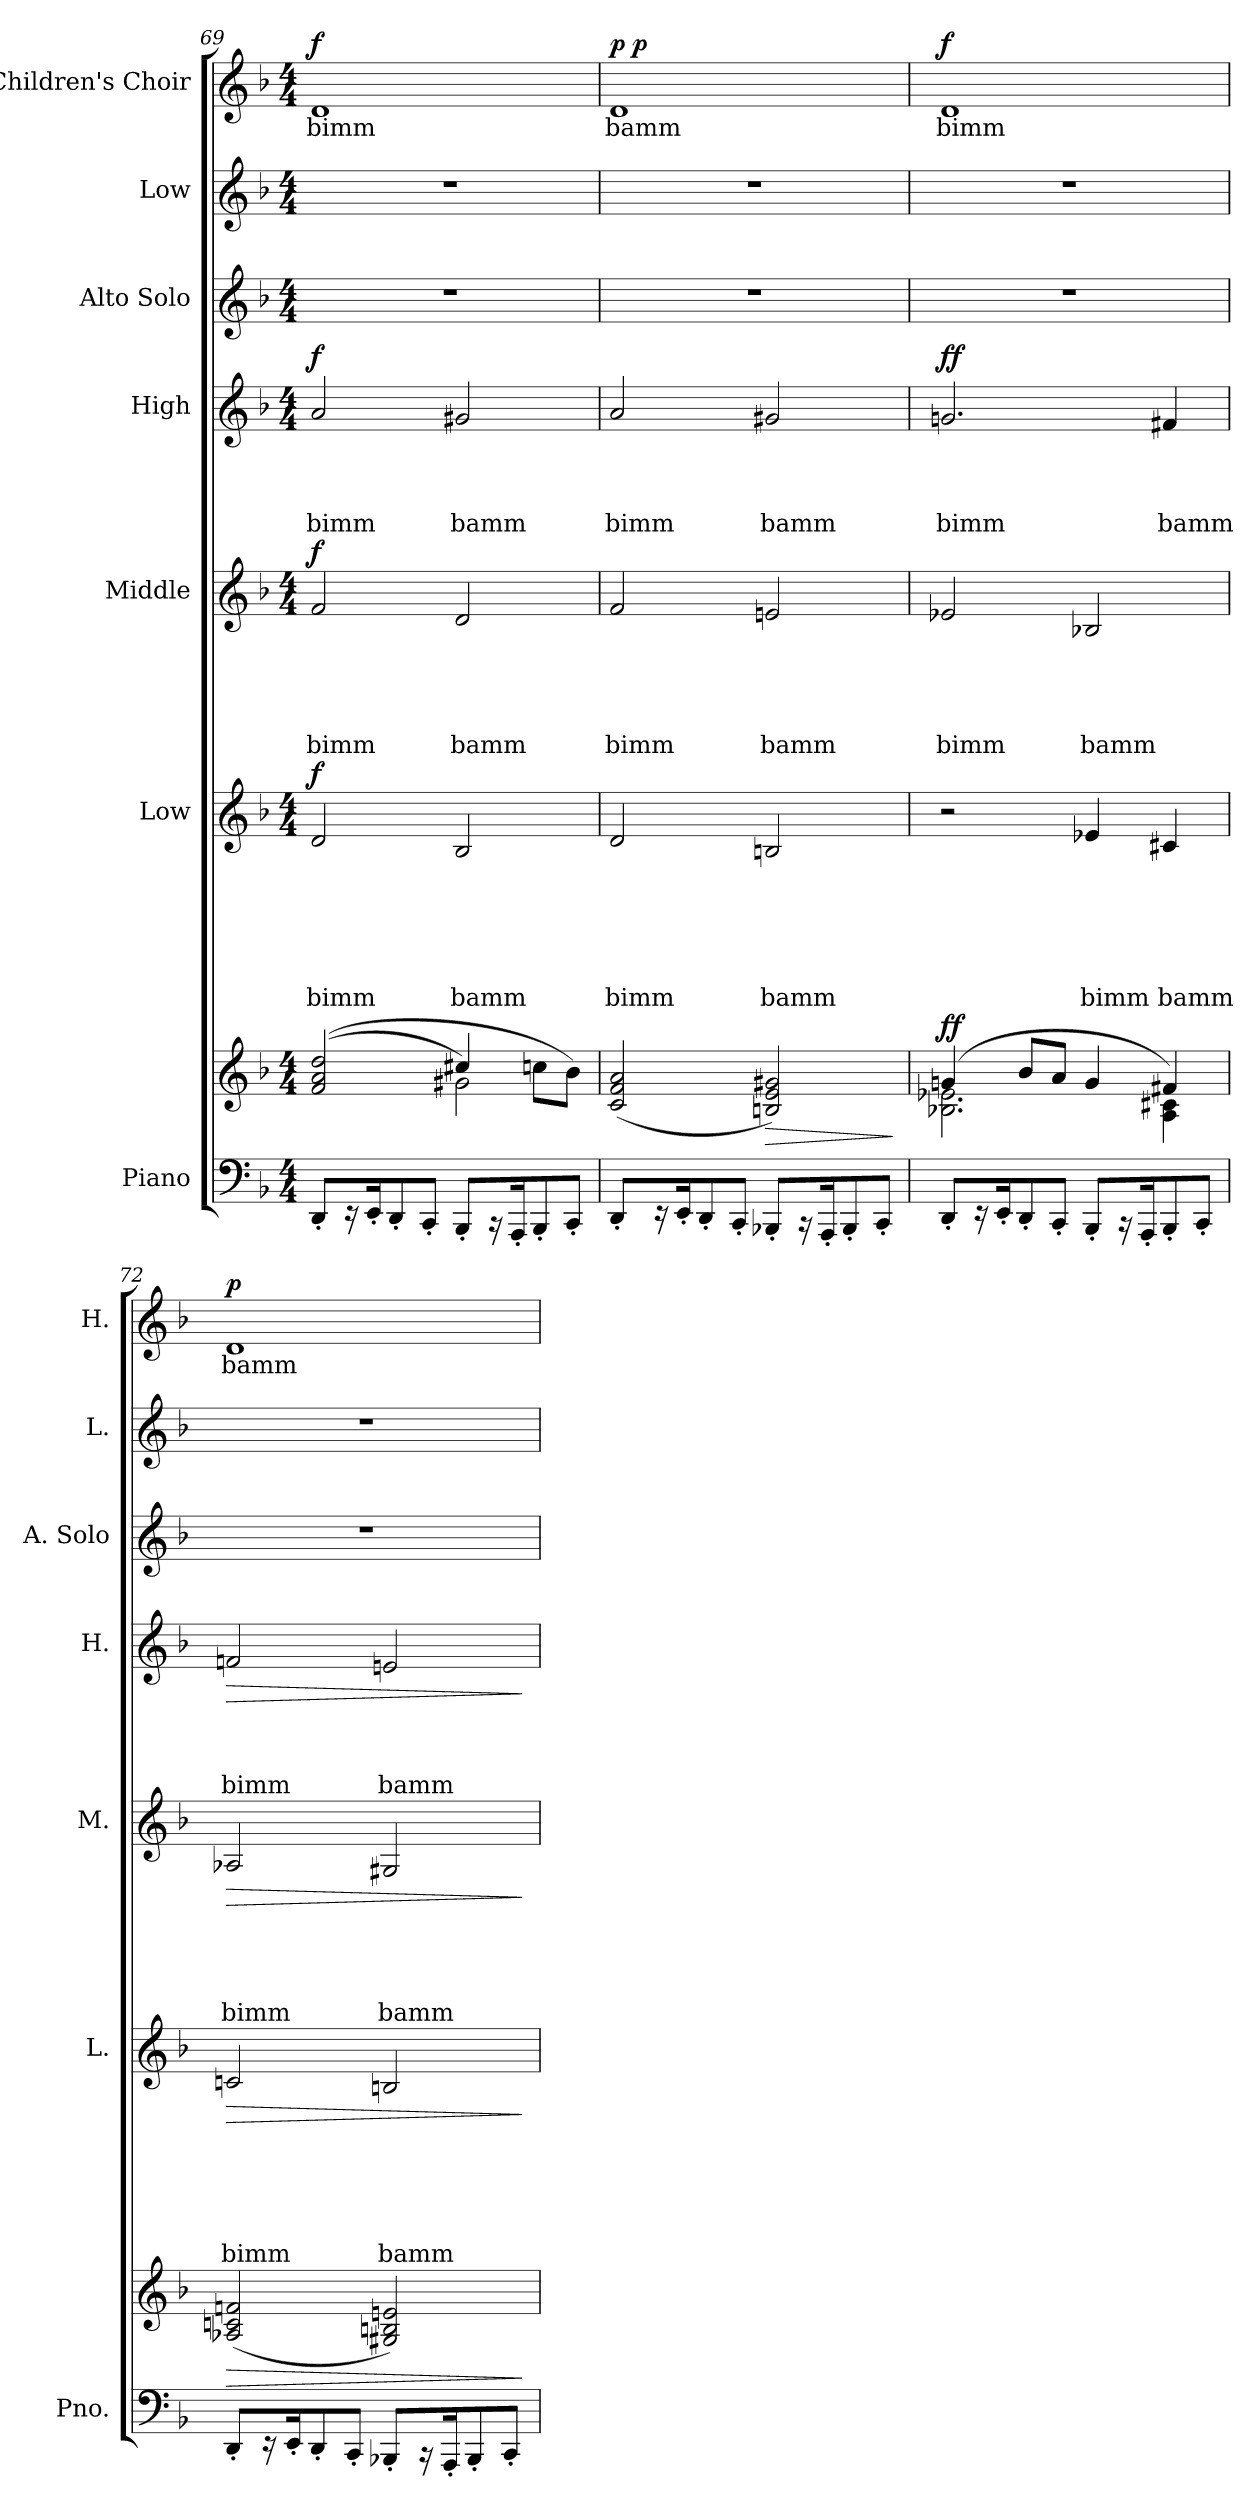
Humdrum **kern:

**kern	**kern	**dynam	**kern	**text	**text	**text	**text	**text	**text	**dynam	**kern	**text	**text	**text	**text	**text	**dynam	**kern	**text	**text	**text	**text	**dynam	**kern	**kern	**kern	**text	**dynam
*part7	*part7	*part7	*part6	*part6	*part6	*part6	*part6	*part6	*part6	*part6	*part5	*part5	*part5	*part5	*part5	*part5	*part5	*part4	*part4	*part4	*part4	*part4	*part4	*part3	*part2	*part1	*part1	*part1
*staff8	*staff7	*staff7/8	*staff6	*staff6	*staff6	*staff6	*staff6	*staff6	*staff6	*staff6	*staff5	*staff5	*staff5	*staff5	*staff5	*staff5	*staff5	*staff4	*staff4	*staff4	*staff4	*staff4	*staff4	*staff3	*staff2	*staff1	*staff1	*staff1
*I"Piano	*	*	*I"Low	*	*	*	*	*	*	*	*I"Middle	*	*	*	*	*	*	*I"High	*	*	*	*	*	*I"Alto Solo	*I"Low	*I"Children's Choir	*	*
*I'Pno.	*	*	*I'L.	*	*	*	*	*	*	*	*I'M.	*	*	*	*	*	*	*I'H.	*	*	*	*	*	*I'A.  Solo	*I'L.	*I'H.	*	*
*clefF4	*clefG2	*	*clefG2	*	*	*	*	*	*	*	*clefG2	*	*	*	*	*	*	*clefG2	*	*	*	*	*	*clefG2	*clefG2	*clefG2	*	*
*k[b-]	*k[b-]	*	*k[b-]	*	*	*	*	*	*	*	*k[b-]	*	*	*	*	*	*	*k[b-]	*	*	*	*	*	*k[b-]	*k[b-]	*k[b-]	*	*
*F:	*F:	*	*F:	*	*	*	*	*	*	*	*F:	*	*	*	*	*	*	*F:	*	*	*	*	*	*F:	*F:	*F:	*	*
*M4/4	*M4/4	*	*M4/4	*	*	*	*	*	*	*	*M4/4	*	*	*	*	*	*	*M4/4	*	*	*	*	*	*M4/4	*M4/4	*M4/4	*	*
=69	=69	=69	=69	=69	=69	=69	=69	=69	=69	=69	=69	=69	=69	=69	=69	=69	=69	=69	=69	=69	=69	=69	=69	=69	=69	=69	=69	=69
*	*^	*	*	*	*	*	*	*	*	*	*	*	*	*	*	*	*	*	*	*	*	*	*	*	*	*	*	*
!	!	!	!	!	!	!	!	!	!	!	!LO:DY:a	!	!	!	!	!	!	!LO:DY:a	!	!	!	!	!	!LO:DY:a	!	!	!	!	!LO:DY:a
8DD'</L	((2f/ 2a/ 2dd/	2ryy	.	2d/	.	.	.	.	.	bimm	f	2f/	.	.	.	.	bimm	f	2a/	.	.	.	bimm	f	1r	1r	1d	bimm	f
16r	.	.	.	.	.	.	.	.	.	.	.	.	.	.	.	.	.	.	.	.	.	.	.	.	.	.	.	.	.
16EE'</k	.	.	.	.	.	.	.	.	.	.	.	.	.	.	.	.	.	.	.	.	.	.	.	.	.	.	.	.	.
8DD'</	.	.	.	.	.	.	.	.	.	.	.	.	.	.	.	.	.	.	.	.	.	.	.	.	.	.	.	.	.
8CC'</J	.	.	.	.	.	.	.	.	.	.	.	.	.	.	.	.	.	.	.	.	.	.	.	.	.	.	.	.	.
8BBB-'</L	4cc#X/	2g#X\)	.	2B-/	.	.	.	.	.	bamm	.	2d/	.	.	.	.	bamm	.	2g#X/	.	.	.	bamm	.	.	.	.	.	.
16r	.	.	.	.	.	.	.	.	.	.	.	.	.	.	.	.	.	.	.	.	.	.	.	.	.	.	.	.	.
16AAA'</k	.	.	.	.	.	.	.	.	.	.	.	.	.	.	.	.	.	.	.	.	.	.	.	.	.	.	.	.	.
8BBB-'</	8ccn\L	.	.	.	.	.	.	.	.	.	.	.	.	.	.	.	.	.	.	.	.	.	.	.	.	.	.	.	.
8CC'</J	8b-\J)	.	.	.	.	.	.	.	.	.	.	.	.	.	.	.	.	.	.	.	.	.	.	.	.	.	.	.	.
*	*v	*v	*	*	*	*	*	*	*	*	*	*	*	*	*	*	*	*	*	*	*	*	*	*	*	*	*	*	*
=70	=70	=70	=70	=70	=70	=70	=70	=70	=70	=70	=70	=70	=70	=70	=70	=70	=70	=70	=70	=70	=70	=70	=70	=70	=70	=70	=70	=70
!	!	!	!	!	!	!	!	!	!	!	!	!	!	!	!	!	!	!	!	!	!	!	!	!	!	!	!	!LO:DY:a
*	*	*	*	*	*	*	*	*	*	*	*	*	*	*	*	*	*	*	*	*	*	*	*	*	*	*^	*	*
8DD'</L	(2c/ 2f/ 2a/	.	2d/	.	.	.	.	.	bimm	.	2f/	.	.	.	.	bimm	.	2a/	.	.	.	bimm	.	1r	1r	1d	16ryy	bamm	p
!	!	!	!	!	!	!	!	!	!	!	!	!	!	!	!	!	!	!	!	!	!	!	!	!	!	!	!	!	!LO:DY:a
.	.	.	.	.	.	.	.	.	.	.	.	.	.	.	.	.	.	.	.	.	.	.	.	.	.	.	2...ryy	.	p
16r	.	.	.	.	.	.	.	.	.	.	.	.	.	.	.	.	.	.	.	.	.	.	.	.	.	.	.	.	.
16EE'</k	.	.	.	.	.	.	.	.	.	.	.	.	.	.	.	.	.	.	.	.	.	.	.	.	.	.	.	.	.
8DD'</	.	.	.	.	.	.	.	.	.	.	.	.	.	.	.	.	.	.	.	.	.	.	.	.	.	.	.	.	.
8CC'</J	.	.	.	.	.	.	.	.	.	.	.	.	.	.	.	.	.	.	.	.	.	.	.	.	.	.	.	.	.
!	!	!LO:HP:b	!	!	!	!	!	!	!	!	!	!	!	!	!	!	!	!	!	!	!	!	!	!	!	!	!	!	!
8BBB-X'</L	2Bn/ 2e/ 2g#X/)	>	2Bn/	.	.	.	.	.	bamm	.	2en/	.	.	.	.	bamm	.	2g#X/	.	.	.	bamm	.	.	.	.	.	.	.
16r	.	.	.	.	.	.	.	.	.	.	.	.	.	.	.	.	.	.	.	.	.	.	.	.	.	.	.	.	.
16AAA'</k	.	.	.	.	.	.	.	.	.	.	.	.	.	.	.	.	.	.	.	.	.	.	.	.	.	.	.	.	.
8BBB-'</	.	.	.	.	.	.	.	.	.	.	.	.	.	.	.	.	.	.	.	.	.	.	.	.	.	.	.	.	.
8CC'</J	.	.	.	.	.	.	.	.	.	.	.	.	.	.	.	.	.	.	.	.	.	.	.	.	.	.	.	.	.
.	.	]	.	.	.	.	.	.	.	.	.	.	.	.	.	.	.	.	.	.	.	.	.	.	.	.	.	.	.
=71	=71	=71	=71	=71	=71	=71	=71	=71	=71	=71	=71	=71	=71	=71	=71	=71	=71	=71	=71	=71	=71	=71	=71	=71	=71	=71	=71	=71	=71
*	*^	*	*	*	*	*	*	*	*	*	*	*	*	*	*	*	*	*	*	*	*	*	*	*	*	*	*	*	*
!	!	!	!LO:DY:a	!	!	!	!	!	!	!	!	!	!	!	!	!	!	!	!	!	!	!	!	!LO:DY:a	!	!	!	!	!	!LO:DY:a
*	*	*	*	*	*	*	*	*	*	*	*	*	*	*	*	*	*	*	*	*	*	*	*	*	*	*	*v	*v	*	*
8DD'</L	(4gn/	2.B-X\ 2.e-X\	ff	2r	.	.	.	.	.	.	.	2e-X/	.	.	.	.	bimm	.	2.gn/	.	.	.	bimm	ff	1r	1r	1d	bimm	f
16r	.	.	.	.	.	.	.	.	.	.	.	.	.	.	.	.	.	.	.	.	.	.	.	.	.	.	.	.	.
16EE'</k	.	.	.	.	.	.	.	.	.	.	.	.	.	.	.	.	.	.	.	.	.	.	.	.	.	.	.	.	.
8DD'</	8b-/L	.	.	.	.	.	.	.	.	.	.	.	.	.	.	.	.	.	.	.	.	.	.	.	.	.	.	.	.
8CC'</J	8a/J	.	.	.	.	.	.	.	.	.	.	.	.	.	.	.	.	.	.	.	.	.	.	.	.	.	.	.	.
8BBB-'</L	4g/	.	.	4e-X/	.	.	.	.	.	bimm	.	2B-X/	.	.	.	.	bamm	.	.	.	.	.	.	.	.	.	.	.	.
16r	.	.	.	.	.	.	.	.	.	.	.	.	.	.	.	.	.	.	.	.	.	.	.	.	.	.	.	.	.
16AAA'</k	.	.	.	.	.	.	.	.	.	.	.	.	.	.	.	.	.	.	.	.	.	.	.	.	.	.	.	.	.
8BBB-'</	4f#X/)	4A\ 4c#X\	.	4c#X/	.	.	.	.	.	bamm	.	.	.	.	.	.	.	.	4f#X/	.	.	.	bamm	.	.	.	.	.	.
8CC'</J	.	.	.	.	.	.	.	.	.	.	.	.	.	.	.	.	.	.	.	.	.	.	.	.	.	.	.	.	.
*	*v	*v	*	*	*	*	*	*	*	*	*	*	*	*	*	*	*	*	*	*	*	*	*	*	*	*	*	*	*
!!LO:LB:g=z
=72	=72	=72	=72	=72	=72	=72	=72	=72	=72	=72	=72	=72	=72	=72	=72	=72	=72	=72	=72	=72	=72	=72	=72	=72	=72	=72	=72	=72
!	!	!LO:HP:b	!	!	!	!	!	!	!	!LO:HP:b	!	!	!	!	!	!	!LO:HP:b	!	!	!	!	!	!LO:HP:b	!	!	!	!	!LO:DY:a
8DD'</L	(2A-X/ 2cn/ 2fn/	>	2cn/	.	.	.	.	.	bimm	>	2A-X/	.	.	.	.	bimm	>	2fn/	.	.	.	bimm	>	1r	1r	1d	bamm	p
16r	.	.	.	.	.	.	.	.	.	.	.	.	.	.	.	.	.	.	.	.	.	.	.	.	.	.	.	.
16EE'</k	.	.	.	.	.	.	.	.	.	.	.	.	.	.	.	.	.	.	.	.	.	.	.	.	.	.	.	.
8DD'</	.	.	.	.	.	.	.	.	.	.	.	.	.	.	.	.	.	.	.	.	.	.	.	.	.	.	.	.
8CC'</J	.	.	.	.	.	.	.	.	.	.	.	.	.	.	.	.	.	.	.	.	.	.	.	.	.	.	.	.
8BBB-X'</L	2G#X/ 2Bn/ 2en/)	.	2Bn/	.	.	.	.	.	bamm	.	2G#X/	.	.	.	.	bamm	.	2en/	.	.	.	bamm	.	.	.	.	.	.
16r	.	.	.	.	.	.	.	.	.	.	.	.	.	.	.	.	.	.	.	.	.	.	.	.	.	.	.	.
16AAA'</k	.	.	.	.	.	.	.	.	.	.	.	.	.	.	.	.	.	.	.	.	.	.	.	.	.	.	.	.
8BBB-'</	.	.	.	.	.	.	.	.	.	.	.	.	.	.	.	.	.	.	.	.	.	.	.	.	.	.	.	.
8CC'</J	.	.	.	.	.	.	.	.	.	.	.	.	.	.	.	.	.	.	.	.	.	.	.	.	.	.	.	.
.	.	]	.	.	.	.	.	.	.	]	.	.	.	.	.	.	]	.	.	.	.	.	]	.	.	.	.	.
=	=	=	=	=	=	=	=	=	=	=	=	=	=	=	=	=	=	=	=	=	=	=	=	=	=	=	=	=
*-	*-	*-	*-	*-	*-	*-	*-	*-	*-	*-	*-	*-	*-	*-	*-	*-	*-	*-	*-	*-	*-	*-	*-	*-	*-	*-	*-	*-
